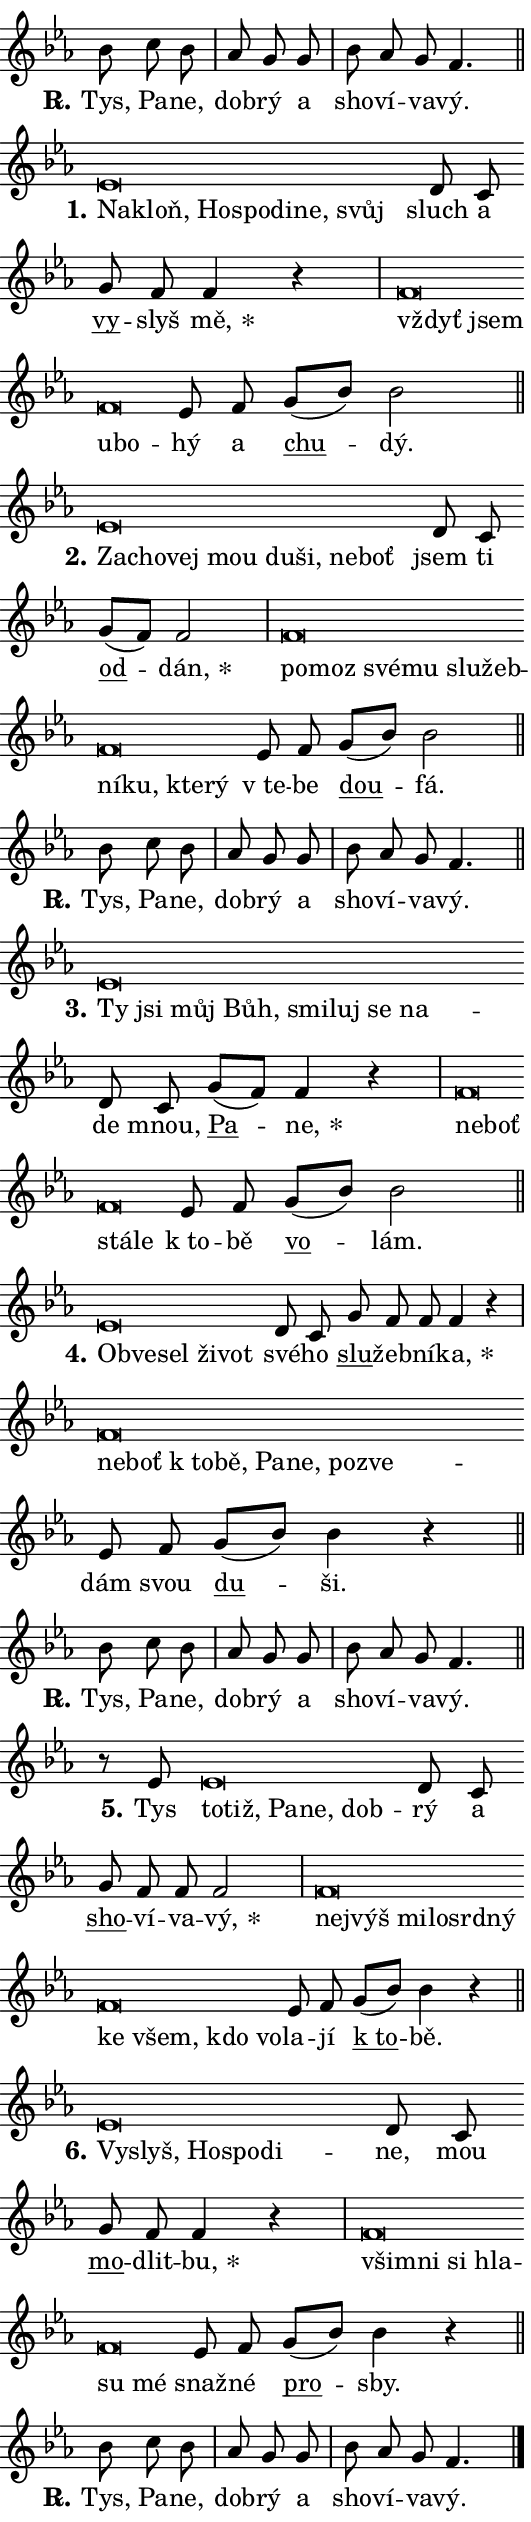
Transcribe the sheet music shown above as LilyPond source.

\version "2.24.0"
\header { tagline = "" }
\paper {
  indent = 0\cm
  top-margin = 0\cm
  right-margin = 0.13\cm % to fit lyric hyphens
  bottom-margin = 0\cm
  left-margin = 0\cm
  paper-width = 9\cm
  page-breaking = #ly:one-page-breaking
  system-system-spacing.basic-distance = #11
  score-system-spacing.basic-distance = #11
  ragged-last = ##f
}


%% Author: Thomas Morley
%% https://lists.gnu.org/archive/html/lilypond-user/2020-05/msg00002.html
#(define (line-position grob)
"Returns position of @var[grob} in current system:
   @code{'start}, if at first time-step
   @code{'end}, if at last time-step
   @code{'middle} otherwise
"
  (let* ((col (ly:item-get-column grob))
         (ln (ly:grob-object col 'left-neighbor))
         (rn (ly:grob-object col 'right-neighbor))
         (col-to-check-left (if (ly:grob? ln) ln col))
         (col-to-check-right (if (ly:grob? rn) rn col))
         (break-dir-left
           (and
             (ly:grob-property col-to-check-left 'non-musical #f)
             (ly:item-break-dir col-to-check-left)))
         (break-dir-right
           (and
             (ly:grob-property col-to-check-right 'non-musical #f)
             (ly:item-break-dir col-to-check-right))))
        (cond ((eqv? 1 break-dir-left) 'start)
              ((eqv? -1 break-dir-right) 'end)
              (else 'middle))))

#(define (tranparent-at-line-position vctor)
  (lambda (grob)
  "Relying on @code{line-position} select the relevant enry from @var{vctor}.
Used to determine transparency,"
    (case (line-position grob)
      ((end) (not (vector-ref vctor 0)))
      ((middle) (not (vector-ref vctor 1)))
      ((start) (not (vector-ref vctor 2))))))

noteHeadBreakVisibility =
#(define-music-function (break-visibility)(vector?)
"Makes @code{NoteHead}s transparent relying on @var{break-visibility}"
#{
  \override NoteHead.transparent =
    #(tranparent-at-line-position break-visibility)
#})

#(define delete-ledgers-for-transparent-note-heads
  (lambda (grob)
    "Reads whether a @code{NoteHead} is transparent.
If so this @code{NoteHead} is removed from @code{'note-heads} from
@var{grob}, which is supposed to be @code{LedgerLineSpanner}.
As a result ledgers are not printed for this @code{NoteHead}"
    (let* ((nhds-array (ly:grob-object grob 'note-heads))
           (nhds-list
             (if (ly:grob-array? nhds-array)
                 (ly:grob-array->list nhds-array)
                 '()))
           ;; Relies on the transparent-property being done before
           ;; Staff.LedgerLineSpanner.after-line-breaking is executed.
           ;; This is fragile ...
           (to-keep
             (remove
               (lambda (nhd)
                 (ly:grob-property nhd 'transparent #f))
               nhds-list)))
      ;; TODO find a better method to iterate over grob-arrays, similiar
      ;; to filter/remove etc for lists
      ;; For now rebuilt from scratch
      (set! (ly:grob-object grob 'note-heads)  '())
      (for-each
        (lambda (nhd)
          (ly:pointer-group-interface::add-grob grob 'note-heads nhd))
        to-keep))))

squashNotes = {
  \override NoteHead.X-extent = #'(-0.2 . 0.2)
  \override NoteHead.Y-extent = #'(-0.75 . 0)
  \override NoteHead.stencil =
    #(lambda (grob)
       (let ((pos (ly:grob-property grob 'staff-position)))
         (begin
           (if (< pos -7) (display "ERROR: Lower brevis then expected\n") (display ""))
           (if (<= pos -6) ly:text-interface::print ly:note-head::print))))
}
unSquashNotes = {
  \revert NoteHead.X-extent
  \revert NoteHead.Y-extent
  \revert NoteHead.stencil
}

hideNotes = \noteHeadBreakVisibility #begin-of-line-visible
unHideNotes = \noteHeadBreakVisibility #all-visible

% work-around for resetting accidentals
% https://lilypond.org/doc/v2.23/Documentation/notation/displaying-rhythms#unmetered-music
cadenzaMeasure = {
  \cadenzaOff
  \partial 1024 s1024
  \cadenzaOn
}

#(define-markup-command (accent layout props text) (markup?)
  "Underline accented syllable"
  (interpret-markup layout props
    #{\markup \override #'(offset . 4.3) \underline { #text }#}))

responsum = \markup \concat {
  "R" \hspace #-1.05 \path #0.1 #'((moveto 0 0.07) (lineto 0.9 0.8)) \hspace #0.05 "."
}

spaceSize = #0.6828661417322834 % exact space size for TeX Gyre Schola

\layout {
  \context {
    \Staff
    \remove "Time_signature_engraver"
    \override LedgerLineSpanner.after-line-breaking = #delete-ledgers-for-transparent-note-heads
  }
  \context {
    \Lyrics {
      \override LyricSpace.minimum-distance = \spaceSize
      \override LyricText.font-name = #"TeX Gyre Schola"
      \override LyricText.font-size = 1
      \override StanzaNumber.font-name = #"TeX Gyre Schola Bold"
      \override StanzaNumber.font-size = 1
    }
  }
  \context {
    \Score 
    \override NoteHead.text =
      #(lambda (grob) 
        (let ((pos (ly:grob-property grob 'staff-position)))
          #{\markup {
            \combine
              \halign #-0.55 \raise #(if (= pos -6) 0 0.5) \override #'(thickness . 2) \draw-line #'(3.2 . 0)
              \musicglyph "noteheads.sM1"
          }#}))
  }
}

% magnetic-lyrics.ily
%
%   written by
%     Jean Abou Samra <jean@abou-samra.fr>
%     Werner Lemberg <wl@gnu.org>
%
%   adapted by
%     Jiri Hon <jiri.hon@gmail.com>
%
% Version 2022-Apr-15

% https://www.mail-archive.com/lilypond-user@gnu.org/msg149350.html

#(define (Left_hyphen_pointer_engraver context)
   "Collect syllable-hyphen-syllable occurrences in lyrics and store
them in properties.  This engraver only looks to the left.  For
example, if the lyrics input is @code{foo -- bar}, it does the
following.

@itemize @bullet
@item
Set the @code{text} property of the @code{LyricHyphen} grob between
@q{foo} and @q{bar} to @code{foo}.

@item
Set the @code{left-hyphen} property of the @code{LyricText} grob with
text @q{foo} to the @code{LyricHyphen} grob between @q{foo} and
@q{bar}.
@end itemize

Use this auxiliary engraver in combination with the
@code{lyric-@/text::@/apply-@/magnetic-@/offset!} hook."
   (let ((hyphen #f)
         (text #f))
     (make-engraver
      (acknowledgers
       ((lyric-syllable-interface engraver grob source-engraver)
        (set! text grob)))
      (end-acknowledgers
       ((lyric-hyphen-interface engraver grob source-engraver)
        ;(when (not (grob::has-interface grob 'lyric-space-interface))
          (set! hyphen grob)));)
      ((stop-translation-timestep engraver)
       (when (and text hyphen)
         (ly:grob-set-object! text 'left-hyphen hyphen))
       (set! text #f)
       (set! hyphen #f)))))

#(define (lyric-text::apply-magnetic-offset! grob)
   "If the space between two syllables is less than the value in
property @code{LyricText@/.details@/.squash-threshold}, move the right
syllable to the left so that it gets concatenated with the left
syllable.

Use this function as a hook for
@code{LyricText@/.after-@/line-@/breaking} if the
@code{Left_@/hyphen_@/pointer_@/engraver} is active."
   (let ((hyphen (ly:grob-object grob 'left-hyphen #f)))
     (when hyphen
       (let ((left-text (ly:spanner-bound hyphen LEFT)))
         (when (grob::has-interface left-text 'lyric-syllable-interface)
           (let* ((common (ly:grob-common-refpoint grob left-text X))
                  (this-x-ext (ly:grob-extent grob common X))
                  (left-x-ext
                   (begin
                     ;; Trigger magnetism for left-text.
                     (ly:grob-property left-text 'after-line-breaking)
                     (ly:grob-extent left-text common X)))
                  ;; `delta` is the gap width between two syllables.
                  (delta (- (interval-start this-x-ext)
                            (interval-end left-x-ext)))
                  (details (ly:grob-property grob 'details))
                  (threshold (assoc-get 'squash-threshold details 0.2)))
             (when (< delta threshold)
               (let* (;; We have to manipulate the input text so that
                      ;; ligatures crossing syllable boundaries are not
                      ;; disabled.  For languages based on the Latin
                      ;; script this is essentially a beautification.
                      ;; However, for non-Western scripts it can be a
                      ;; necessity.
                      (lt (ly:grob-property left-text 'text))
                      (rt (ly:grob-property grob 'text))
                      (is-space (grob::has-interface hyphen 'lyric-space-interface))
                      (space (if is-space " " ""))
                      (extra-delta (if is-space spaceSize 0))
                      ;; Append new syllable.
                      (ltrt-space (if (and (string? lt) (string? rt))
                                (string-append lt space rt)
                                (make-concat-markup (list lt space rt))))
                      ;; Right-align `ltrt` to the right side.
                      (ltrt-space-markup (grob-interpret-markup
                               grob
                               (make-translate-markup
                                (cons (interval-length this-x-ext) 0)
                                (make-right-align-markup ltrt-space)))))
                 (begin
                   ;; Don't print `left-text`.
                   (ly:grob-set-property! left-text 'stencil #f)
                   ;; Set text and stencil (which holds all collected
                   ;; syllables so far) and shift it to the left.
                   (ly:grob-set-property! grob 'text ltrt-space)
                   (ly:grob-set-property! grob 'stencil ltrt-space-markup)
                   (ly:grob-translate-axis! grob (- (- delta extra-delta)) X))))))))))


#(define (lyric-hyphen::displace-bounds-first grob)
   ;; Make very sure this callback isn't triggered too early.
   (let ((left (ly:spanner-bound grob LEFT))
         (right (ly:spanner-bound grob RIGHT)))
     (ly:grob-property left 'after-line-breaking)
     (ly:grob-property right 'after-line-breaking)
     (ly:lyric-hyphen::print grob)))

squashThreshold = #0.4

\layout {
  \context {
    \Lyrics
    \consists #Left_hyphen_pointer_engraver
    \override LyricText.after-line-breaking =
      #lyric-text::apply-magnetic-offset!
    \override LyricHyphen.stencil = #lyric-hyphen::displace-bounds-first
    \override LyricText.details.squash-threshold = \squashThreshold
    \override LyricHyphen.minimum-distance = 0
    \override LyricHyphen.minimum-length = \squashThreshold
  }
}

squashText = \override LyricText.details.squash-threshold = 9999
unSquashText = \override LyricText.details.squash-threshold = \squashThreshold

leftText = \override LyricText.self-alignment-X = #LEFT
unLeftText = \revert LyricText.self-alignment-X

starOffset = #(lambda (grob) 
                (let ((x_offset (ly:self-alignment-interface::aligned-on-x-parent grob)))
                  (if (= x_offset 0) 0 (+ x_offset 1.2))))

star = #(define-music-function (syllable)(string?)
"Append star separator at the end of a syllable"
#{
  \once \override LyricText.X-offset = #starOffset
  \lyricmode { \markup {
    #syllable
    \override #'((font-name . "TeX Gyre Schola Bold")) \hspace #0.2 \lower #0.65 \larger "*"
  } }
#})

starAccent = #(define-music-function (syllable)(string?)
"Append star separator at the end of a syllable and make accent"
#{
  \once \override LyricText.X-offset = #starOffset
  \lyricmode { \markup {
    \accent #syllable
    \override #'((font-name . "TeX Gyre Schola Bold")) \hspace #0.2 \lower #0.65 \larger "*"
  } }
#})

breath = #(define-music-function (syllable)(string?)
"Append breathing indicator at the end of a syllable"
#{
  \lyricmode { \markup { #syllable "+" } }
#})

optionalBreath = #(define-music-function (syllable)(string?)
"Append optional breathing indicator at the end of a syllable"
#{
  \lyricmode { \markup { #syllable "(+)" } }
#})


\score {
    <<
        \new Voice = "melody" { \cadenzaOn \key es \major \relative { bes'8 c bes \cadenzaMeasure \bar "|" as g g \cadenzaMeasure \bar "|" bes as g f4. \cadenzaMeasure \bar "||" \break } }
        \new Lyrics \lyricsto "melody" { \lyricmode { \set stanza = \responsum
Tys, Pa -- ne, dob -- rý a sho -- ví -- va -- vý. } }
    >>
    \layout {}
}

\score {
    <<
        \new Voice = "melody" { \cadenzaOn \key es \major \relative { \squashNotes es'\breve*1/16 \hideNotes \breve*1/16 \bar "" \breve*1/16 \bar "" \breve*1/16 \bar "" \breve*1/16 \bar "" \breve*1/16 \breve*1/16 \bar "" \unHideNotes \unSquashNotes d8 c \bar "" g' f f4 r \cadenzaMeasure \bar "|" \squashNotes f\breve*1/16 \hideNotes \breve*1/16 \bar "" \breve*1/16 \breve*1/16 \bar "" \unHideNotes \unSquashNotes es8 f \bar "" g[( bes)] bes2 \cadenzaMeasure \bar "||" \break } }
        \new Lyrics \lyricsto "melody" { \lyricmode { \set stanza = "1."
\leftText Na -- \squashText kloň, Ho -- spo -- di -- ne, svůj \unLeftText \unSquashText sluch a \markup \accent vy -- slyš \star mě, \leftText vždyť \squashText jsem u -- bo -- \unLeftText \unSquashText hý a \markup \accent chu -- dý. } }
    >>
    \layout {}
}

\score {
    <<
        \new Voice = "melody" { \cadenzaOn \key es \major \relative { \squashNotes es'\breve*1/16 \hideNotes \breve*1/16 \bar "" \breve*1/16 \bar "" \breve*1/16 \bar "" \breve*1/16 \bar "" \breve*1/16 \bar "" \breve*1/16 \breve*1/16 \bar "" \unHideNotes \unSquashNotes d8 c \bar "" g'[( f)] f2 \cadenzaMeasure \bar "|" \squashNotes f\breve*1/16 \hideNotes \breve*1/16 \bar "" \breve*1/16 \bar "" \breve*1/16 \bar "" \breve*1/16 \bar "" \breve*1/16 \bar "" \breve*1/16 \bar "" \breve*1/16 \bar "" \breve*1/16 \breve*1/16 \bar "" \unHideNotes \unSquashNotes es8 f \bar "" g[( bes)] bes2 \cadenzaMeasure \bar "||" \break } }
        \new Lyrics \lyricsto "melody" { \lyricmode { \set stanza = "2."
\leftText Za -- \squashText cho -- vej mou du -- ši, ne -- boť \unLeftText \unSquashText jsem ti \markup \accent od -- \star dán, \leftText po -- \squashText moz své -- mu slu -- žeb -- ní -- ku, kte -- rý \unLeftText \unSquashText "v te" -- be \markup \accent dou -- fá. } }
    >>
    \layout {}
}

\score {
    <<
        \new Voice = "melody" { \cadenzaOn \key es \major \relative { bes'8 c bes \cadenzaMeasure \bar "|" as g g \cadenzaMeasure \bar "|" bes as g f4. \cadenzaMeasure \bar "||" \break } }
        \new Lyrics \lyricsto "melody" { \lyricmode { \set stanza = \responsum
Tys, Pa -- ne, dob -- rý a sho -- ví -- va -- vý. } }
    >>
    \layout {}
}

\score {
    <<
        \new Voice = "melody" { \cadenzaOn \key es \major \relative { \squashNotes es'\breve*1/16 \hideNotes \breve*1/16 \bar "" \breve*1/16 \bar "" \breve*1/16 \bar "" \breve*1/16 \bar "" \breve*1/16 \bar "" \breve*1/16 \breve*1/16 \bar "" \unHideNotes \unSquashNotes d8 c \bar "" g'[( f)] f4 r \cadenzaMeasure \bar "|" \squashNotes f\breve*1/16 \hideNotes \breve*1/16 \bar "" \breve*1/16 \breve*1/16 \bar "" \unHideNotes \unSquashNotes es8 f \bar "" g[( bes)] bes2 \cadenzaMeasure \bar "||" \break } }
        \new Lyrics \lyricsto "melody" { \lyricmode { \set stanza = "3."
\leftText Ty \squashText jsi můj Bůh, smi -- luj se na -- \unLeftText \unSquashText de mnou, \markup \accent Pa -- \star ne, \leftText ne -- \squashText boť stá -- le \unLeftText \unSquashText "k to" -- bě \markup \accent vo -- lám. } }
    >>
    \layout {}
}

\score {
    <<
        \new Voice = "melody" { \cadenzaOn \key es \major \relative { \squashNotes es'\breve*1/16 \hideNotes \breve*1/16 \bar "" \breve*1/16 \bar "" \breve*1/16 \breve*1/16 \bar "" \unHideNotes \unSquashNotes d8 c \bar "" g' f f f4 r \cadenzaMeasure \bar "|" \squashNotes f\breve*1/16 \hideNotes \breve*1/16 \bar "" \breve*1/16 \bar "" \breve*1/16 \bar "" \breve*1/16 \bar "" \breve*1/16 \bar "" \breve*1/16 \breve*1/16 \bar "" \unHideNotes \unSquashNotes es8 f \bar "" g[( bes)] bes4 r \cadenzaMeasure \bar "||" \break } }
        \new Lyrics \lyricsto "melody" { \lyricmode { \set stanza = "4."
\leftText Ob -- \squashText ve -- sel ži -- vot \unLeftText \unSquashText své -- ho \markup \accent slu -- žeb -- ní -- \star ka, \leftText ne -- \squashText boť "k to" -- bě, Pa -- ne, po -- zve -- \unLeftText \unSquashText dám svou \markup \accent du -- ši. } }
    >>
    \layout {}
}

\score {
    <<
        \new Voice = "melody" { \cadenzaOn \key es \major \relative { bes'8 c bes \cadenzaMeasure \bar "|" as g g \cadenzaMeasure \bar "|" bes as g f4. \cadenzaMeasure \bar "||" \break } }
        \new Lyrics \lyricsto "melody" { \lyricmode { \set stanza = \responsum
Tys, Pa -- ne, dob -- rý a sho -- ví -- va -- vý. } }
    >>
    \layout {}
}

\score {
    <<
        \new Voice = "melody" { \cadenzaOn \key es \major \relative { r8 es' \squashNotes es\breve*1/16 \hideNotes \breve*1/16 \bar "" \breve*1/16 \bar "" \breve*1/16 \breve*1/16 \bar "" \unHideNotes \unSquashNotes d8 c \bar "" g' f f f2 \cadenzaMeasure \bar "|" \squashNotes f\breve*1/16 \hideNotes \breve*1/16 \bar "" \breve*1/16 \bar "" \breve*1/16 \bar "" \breve*1/16 \bar "" \breve*1/16 \bar "" \breve*1/16 \bar "" \breve*1/16 \bar "" \breve*1/16 \breve*1/16 \bar "" \unHideNotes \unSquashNotes es8 f \bar "" g[( bes)] bes4 r \cadenzaMeasure \bar "||" \break } }
        \new Lyrics \lyricsto "melody" { \lyricmode { \set stanza = "5."
Tys \leftText to -- \squashText tiž, Pa -- ne, dob -- \unLeftText \unSquashText rý a \markup \accent sho -- ví -- va -- \star vý, \leftText nej -- \squashText výš mi -- lo -- srd -- ný ke všem, kdo vo -- \unLeftText \unSquashText la -- jí \markup \accent "k to" -- bě. } }
    >>
    \layout {}
}

\score {
    <<
        \new Voice = "melody" { \cadenzaOn \key es \major \relative { \squashNotes es'\breve*1/16 \hideNotes \breve*1/16 \bar "" \breve*1/16 \bar "" \breve*1/16 \breve*1/16 \bar "" \unHideNotes \unSquashNotes d8 c \bar "" g' f f4 r \cadenzaMeasure \bar "|" \squashNotes f\breve*1/16 \hideNotes \breve*1/16 \bar "" \breve*1/16 \bar "" \breve*1/16 \bar "" \breve*1/16 \breve*1/16 \bar "" \unHideNotes \unSquashNotes es8 f \bar "" g[( bes)] bes4 r \cadenzaMeasure \bar "||" \break } }
        \new Lyrics \lyricsto "melody" { \lyricmode { \set stanza = "6."
\leftText Vy -- \squashText slyš, Ho -- spo -- di -- \unLeftText \unSquashText ne, mou \markup \accent mo -- dlit -- \star bu, \leftText všim -- \squashText ni si hla -- su mé \unLeftText \unSquashText snaž -- né \markup \accent pro -- sby. } }
    >>
    \layout {}
}

\score {
    <<
        \new Voice = "melody" { \cadenzaOn \key es \major \relative { bes'8 c bes \cadenzaMeasure \bar "|" as g g \cadenzaMeasure \bar "|" bes as g f4. \cadenzaMeasure \bar "||" \break } \bar "|." }
        \new Lyrics \lyricsto "melody" { \lyricmode { \set stanza = \responsum
Tys, Pa -- ne, dob -- rý a sho -- ví -- va -- vý. } }
    >>
    \layout {}
}
